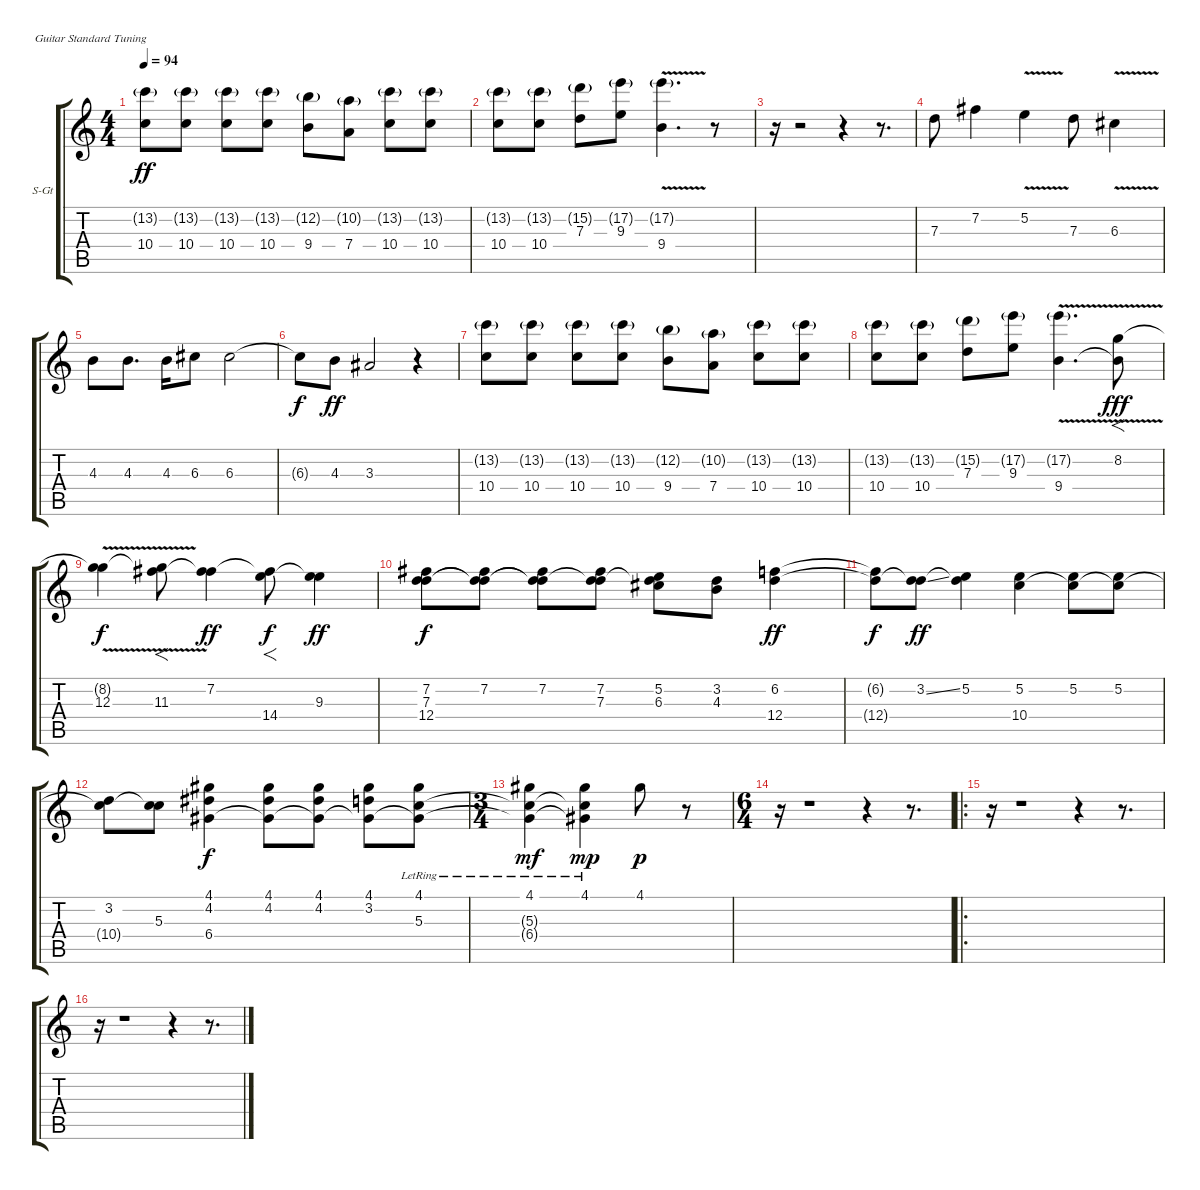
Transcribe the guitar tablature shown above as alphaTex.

\bracketExtendMode groupsimilarinstruments
\firstSystemTrackNameOrientation horizontal
\otherSystemsTrackNameOrientation horizontal
\track ("Vocals" "S-Gt") {instrument voiceoohs}
\staff {score tabs}
\tuning (E4 B3 G3 D3 A2 E2)
\displaytranspose 12
\ts (4 4)
\tempo 94
\clef g2
\ks c
(13.2{g} 10.4).8{dy ff} (13.2{g} 10.4).8 (13.2{g} 10.4).8 (13.2{g} 10.4).8 (12.2{g} 9.4).8 (10.2{g} 7.4).8 (13.2{g} 10.4).8 (13.2{g} 10.4).8 |
(13.2{g} 10.4).8 (13.2{g} 10.4).8 (15.2{g} 7.3).8 (17.2{g} 9.3).8 (17.2{v g} 9.4{v}).4{d} r.8 |
r.16 r.2 r.4 r.8{d} |
7.3.8 7.2.4 5.2{v}.4 7.3.8 6.3{v}.4 |
4.3.8 4.3.8{d} 4.3.16 6.3.8 6.3.2 |
6.3{t}.8{dy f} 4.3.8{dy ff} 3.3.2 r.4 |
(13.2{g} 10.4).8 (13.2{g} 10.4).8 (13.2{g} 10.4).8 (13.2{g} 10.4).8 (12.2{g} 9.4).8 (10.2{g} 7.4).8 (13.2{g} 10.4).8 (13.2{g} 10.4).8 |
(13.2{g} 10.4).8 (13.2{g} 10.4).8 (15.2{g} 7.3).8 (17.2{g} 9.3).8 (17.2{v g} 9.4{v}).4{d} (8.2 9.4{v t}).8{f dy fff} |
(8.2{v t} 12.3{v}).4{dy f} (8.2{v t} 11.3).8{f} (7.2 11.3{t}).4{dy ff} (7.2{t} 14.4).8{f dy f} (9.3 14.4{t}).4{dy ff} |
(7.2 7.3 12.4).8{dy f} (7.2 7.3{t} 12.4{t}).8 (7.2 7.3{t} 12.4{t}).8 (7.2 7.3 12.4{t}).8 (5.2 6.3 12.4{t}).8 (3.2 4.3).8 (6.2 12.4).4{dy ff} |
(6.2{t} 12.4{t}).8{dy f} (3.2{ss} 12.4{t}).8{dy ff} (5.2 12.4{t}).4 (5.2 10.4).4 (5.2 10.4{t}).8 (5.2 10.4{t}).8 |
(3.2 10.4{t}).8 (5.3 10.4{t}).8 (4.1 4.2 6.4).4{dy f} (4.1 4.2 6.4{t}).8 (4.1 4.2 6.4{t}).8 (4.1 3.2 6.4{t}).8 (4.1 5.3{lr} 6.4{t}).8 |
\ts (3 4)
(4.1 5.3{lr t} 6.4{t}).4{dy mf} (4.1 5.3{lr t} 6.4{t}).4{dy mp} 4.1.8{dy p} r.8 |
\ts (6 4)
r.16 r.1 r.4 r.8{d} |
\ro
r.16 r.1 r.4 r.8{d} |
r.16 r.1 r.4 r.8{d}
